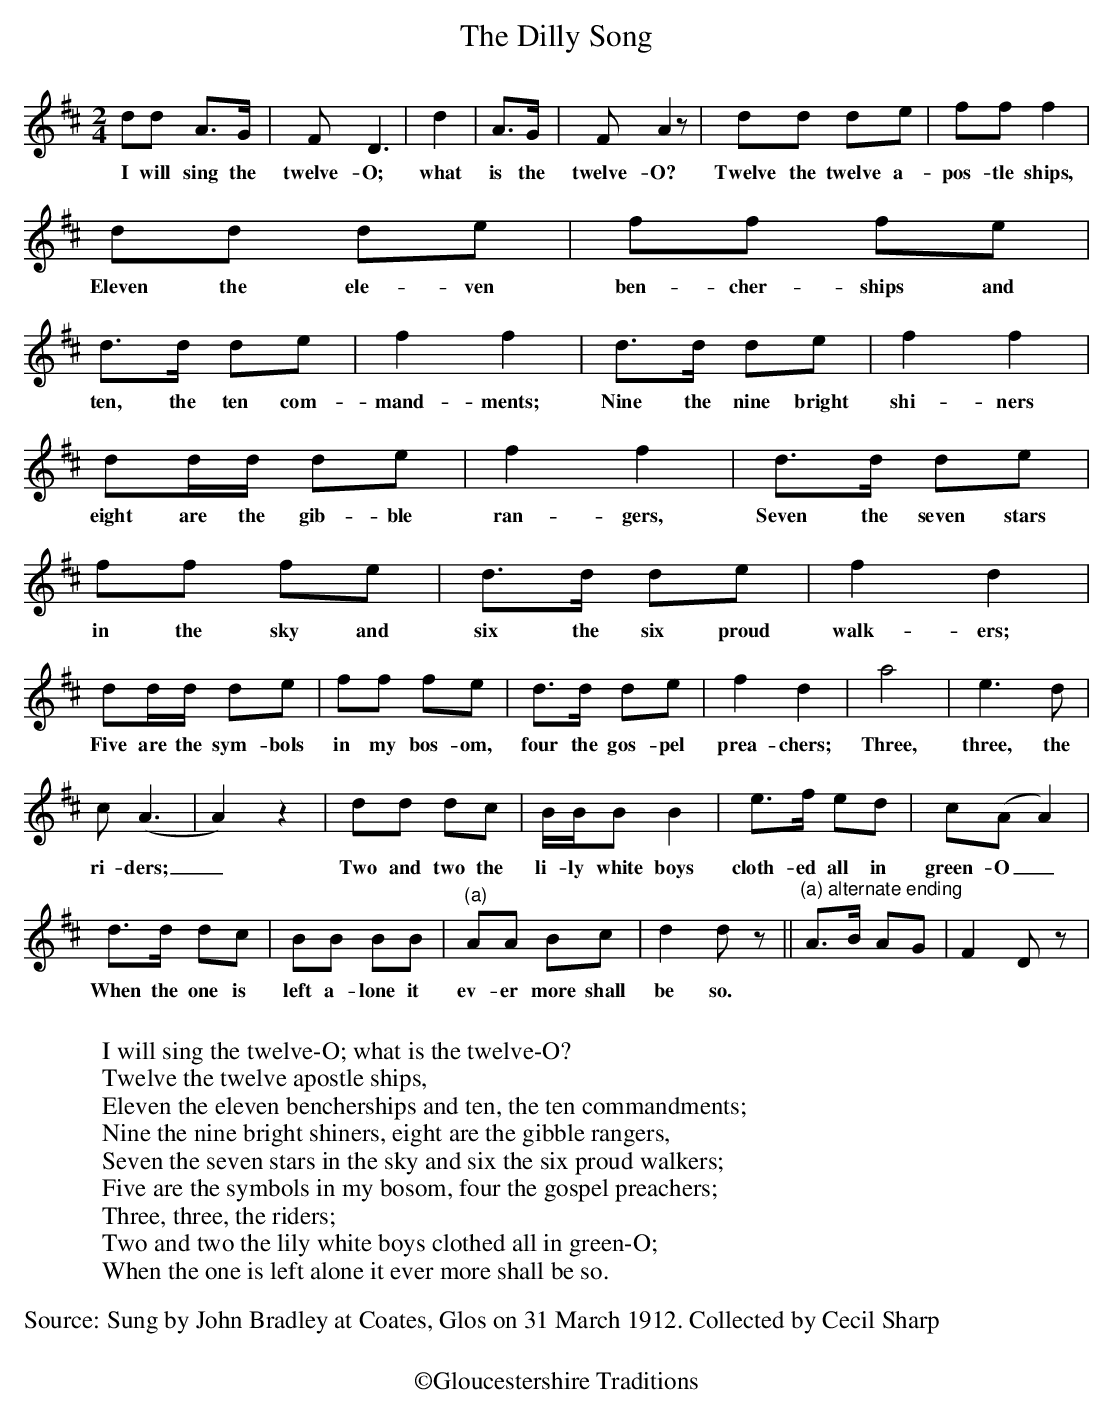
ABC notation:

X:1
T:The Dilly Song
M:2/4
L:1/8
K:D
dd A>G | F2<D2 | d2 |A>G | F A2 z | dd  de| ff f2 |
w:I will sing the twelve-O; what is the twelve-O? Twelve the twelve a-pos-tle ships,
dd de| ff fe |d>d de | f2 f2| d>d  de |f2 f2 |
w:Eleven the ele-ven ben-cher-ships and ten, the ten com-mand-ments; Nine the nine bright shi-ners
dd/2d/2 de| f2f2 |d>d de | ff fe |d>d  de |f2 d2 |
w: eight are the gib-ble ran-gers, Seven the seven stars in the sky and six the six proud walk-ers;
dd/2d/2 de| ff fe  | d>d de | f2 d2 |a4 | e2>d2 |
w:Five are the sym-bols in my bos-om, four the gos-pel prea-chers; Three, three, the
 c (A3 | A2) z2| dd dc | B/2B/2B B2| e>f ed |c(A A2) |
w: ri-ders;_ Two and two the li-ly white boys cloth-ed all in green-O_;
d>d dc |BB BB | "^(a)"AA Bc | d2 d z || "^(a) alternate ending"A>B AG |F2 D z|
w:When the one is left a-lone it ev-er more shall be so.
W:
W:I will sing the twelve-O; what is the twelve-O?
W:Twelve the twelve apostle ships,
W:Eleven the eleven bencherships and ten, the ten commandments;
W:Nine the nine bright shiners, eight are the gibble rangers,
W:Seven the seven stars in the sky and six the six proud walkers;
W:Five are the symbols in my bosom, four the gospel preachers;
W:Three, three, the riders;
W:Two and two the lily white boys clothed all in green-O;
W:When the one is left alone it ever more shall be so.
W:
